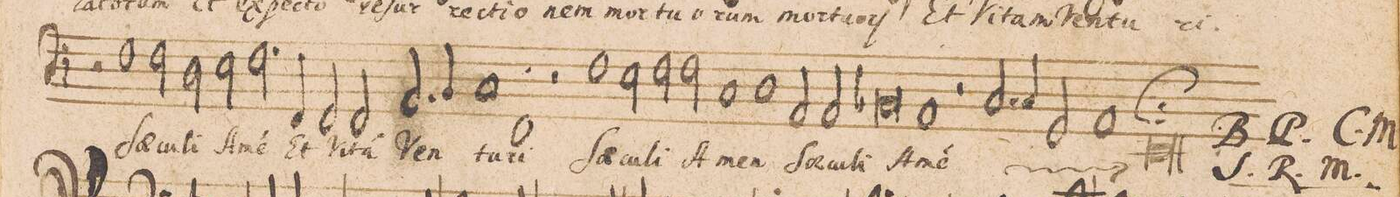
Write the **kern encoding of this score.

**kern	**text
*I"BASSVS.	*
*clefF4	*
*k[]	*
*met(C|)	*
*M2/1	*
2r	.
1F	Sae-
=193-	=193-
2F\	-cu-
2D\	-li
2E\	A-
=194-	=194-
2.F\	-me(n)
4FF/	Et
2FF/	Vi-
2FF/	-ta(m)
=195-	=195-
2.AA/	Ven-
4BB/	.
1C	-tu-
=196-	=196-
1FF	-ri
2r	.
1F\	Sae-
=197-	=197-
2E\	-cu-
2F\	-li
2F\	A-
=198-	=198-
1C	-men
1D	Sae-
=199-	=199-
2AA/	-cu-
2AA/	-li
0BB-X	A-
=200-	=200-
1AA	-me(n)
=201-	=201-
2r	.
*	*ij
2.C/	Sae-
4C/	-cu-
2GG/	-li
=202-	=202-
1AA	A-
[1EEl;	-me(n)
*	*Xij
=203-	=203-
0EE]	.
==	==
*-	*-
